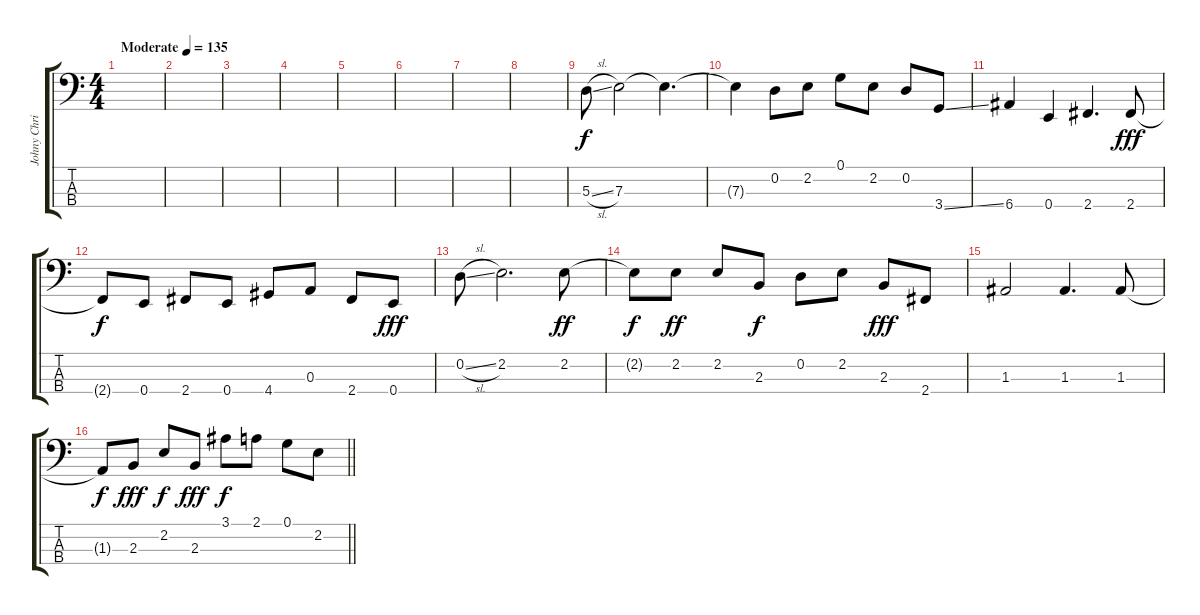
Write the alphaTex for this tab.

\track ("Johny Christ" "Johny Chri") {instrument electricbassfinger}
\staff {score tabs}
\tuning (G2 D2 A1 E1) {hide}
\ts (4 4)
\tempo (135 "Moderate")
\clef f4
\ks c
|
|
|
|
|
|
|
|
5.3{sl}.8 7.3.2 7.3{t}.4{d} |
7.3{t}.4{dy f} 0.2.8 2.2.8 0.1.8 2.2.8 0.2.8 3.4{ss}.8 |
6.4.4 0.4.4 2.4.4{d} 2.4.8{dy fff} |
2.4{t}.8{dy f} 0.4.8 2.4.8 0.4.8 4.4.8 0.3.8 2.4.8 0.4.8{dy fff} |
0.2{sl}.8 2.2.2{d} 2.2.8{dy ff} |
2.2{t}.8{dy f} 2.2.8{dy ff} 2.2.8 2.3.8{dy f} 0.2.8 2.2.8 2.3.8{dy fff} 2.4.8 |
1.3.2 1.3.4{d} 1.3.8 |
\barLineRight lightlight
1.3{t}.8{dy f} 2.3.8{dy fff} 2.2.8{dy f} 2.3.8{dy fff} 3.1.8{dy f} 2.1.8 0.1.8 2.2.8
